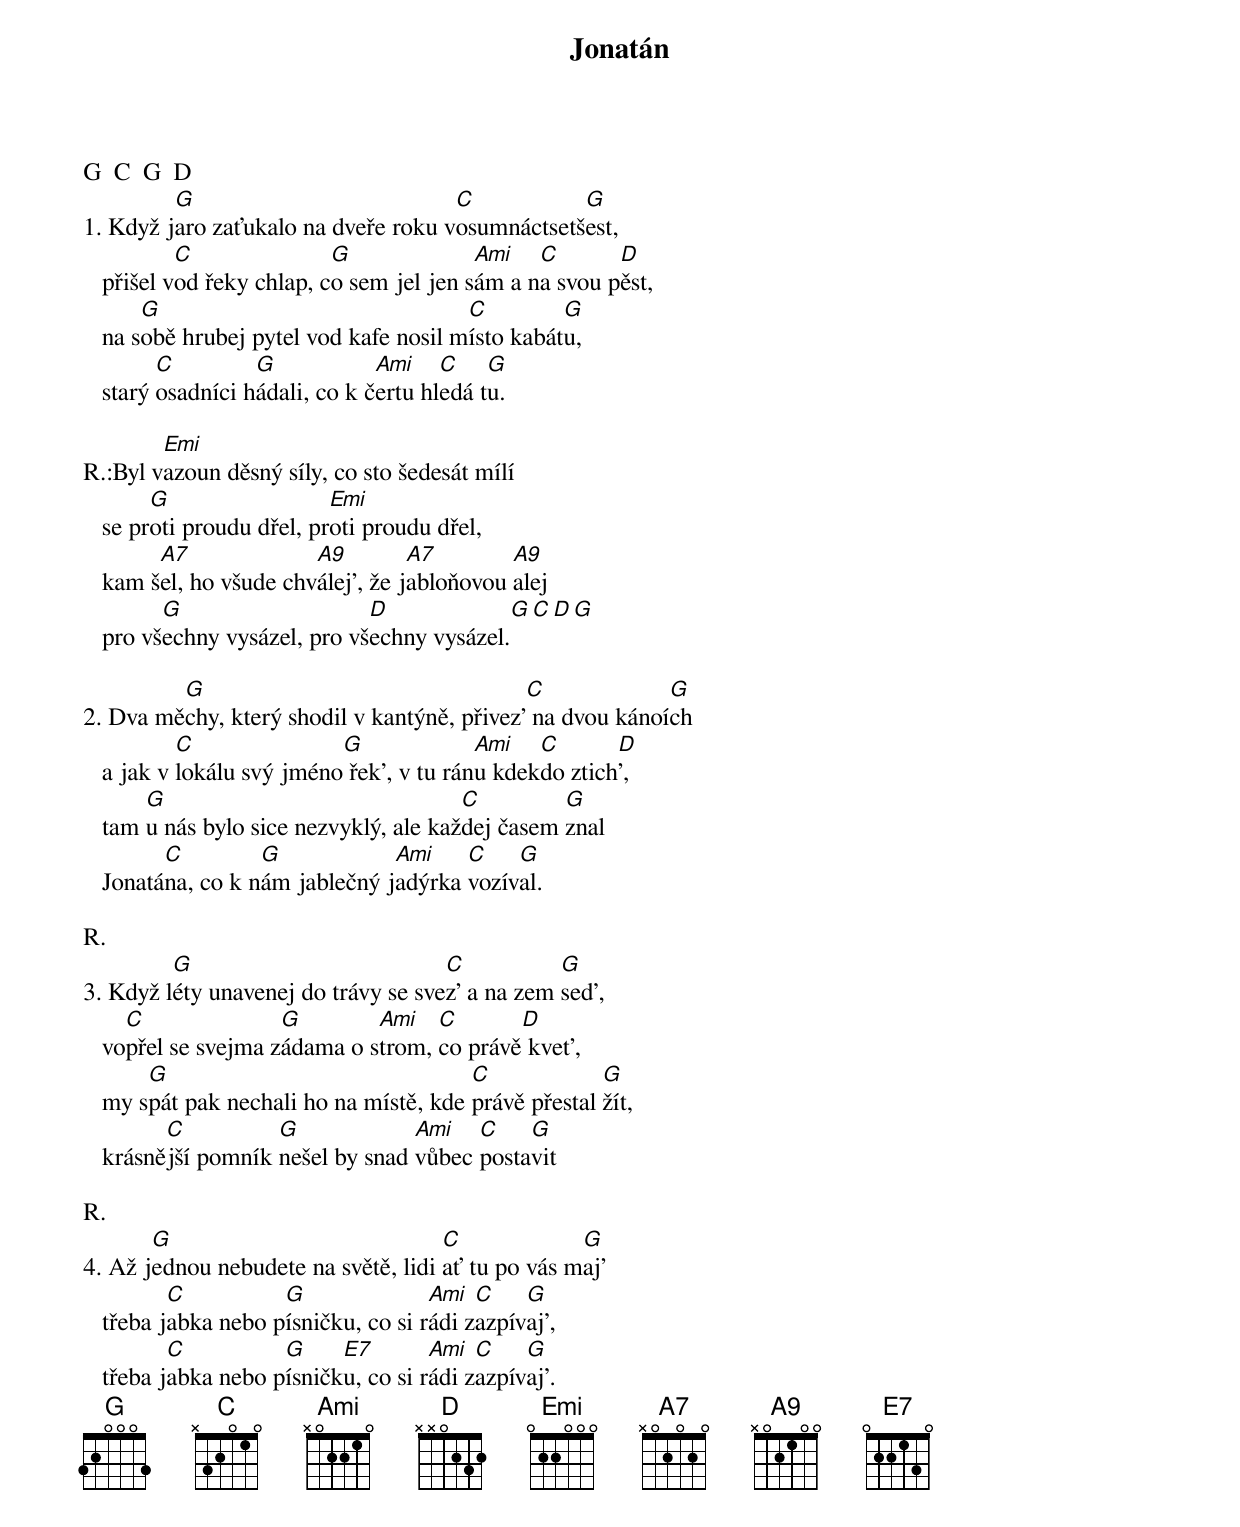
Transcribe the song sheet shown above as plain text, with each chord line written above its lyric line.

Jonatán

G  C  G  D
         G                           C           G
1. Když jaro zaťukalo na dveře roku vosumnáctsetšest,
           C               G              Ami   C       D
   přišel vod řeky chlap, co sem jel jen sám a na svou pěst,
       G                                C         G
   na sobě hrubej pytel vod kafe nosil místo kabátu,
         C         G            Ami    C    G
   starý osadníci hádali, co k čertu hledá tu.

        Emi
R.:Byl vazoun děsný síly, co sto šedesát mílí
        G                  Emi
   se proti proudu dřel, proti proudu dřel,
        A7              A9         A7        A9
   kam šel, ho všude chválej', že jabloňovou alej
         G                    D             G  C  D  G
   pro všechny vysázel, pro všechny vysázel.

         G                                   C             G
2. Dva měchy, který shodil v kantýně, přivez' na dvou kánoích
           C               G              Ami   C       D
   a jak v lokálu svý jméno řek', v tu ránu kdekdo ztich',
       G                                C         G
   tam u nás bylo sice nezvyklý, ale každej časem znal
         C         G            Ami    C    G
   Jonatána, co k nám jablečný jadýrka vozíval.

R.
         G                           C           G
3. Když léty unavenej do trávy se svez' a na zem sed',
     C               G        Ami   C       D
   vopřel se svejma zádama o strom, co právě kvet',
       G                                C             G
   my spát pak nechali ho na místě, kde právě přestal žít,
         C          G             Ami   C    G
   krásnější pomník nešel by snad vůbec postavit

R.
       G                             C             G
4. Až jednou nebudete na světě, lidi ať tu po vás maj'
          C          G               Ami  C    G
   třeba jabka nebo písničku, co si rádi zazpívaj',
          C          G     E7        Ami  C    G
   třeba jabka nebo písničku, co si rádi zazpívaj'.
